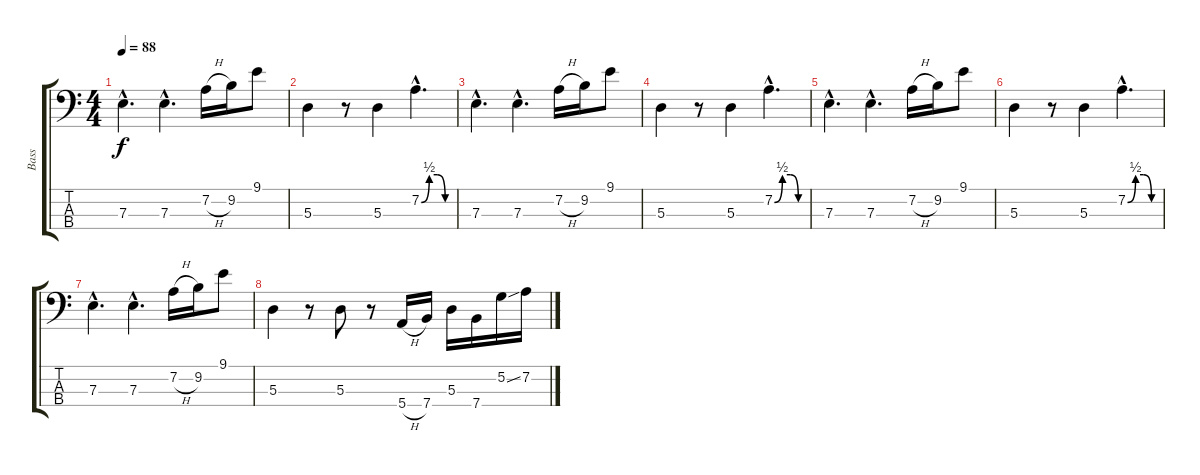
\track ("Bass" "Bass") {instrument fretlessbass}
\staff {score tabs}
\tuning (G2 D2 A1 E1) {hide}
\ts (4 4)
\tempo 88
\clef f4
\ks c
7.3{hac}.4{d dy f} 7.3{hac}.4{d} 7.2{h}.16 9.2.16 9.1.8 |
5.3.4 r.8 5.3.4 7.2{be (custom 0 0 15 2 30 2 45 0 60 0) hac}.4{d} |
7.3{hac}.4{d} 7.3{hac}.4{d} 7.2{h}.16 9.2.16 9.1.8 |
5.3.4 r.8 5.3.4 7.2{be (custom 0 0 15 2 30 2 45 0 60 0) hac}.4{d} |
7.3{hac}.4{d} 7.3{hac}.4{d} 7.2{h}.16 9.2.16 9.1.8 |
5.3.4 r.8 5.3.4 7.2{be (custom 0 0 15 2 30 2 45 0 60 0) hac}.4{d} |
7.3{hac}.4{d} 7.3{hac}.4{d} 7.2{h}.16 9.2.16 9.1.8 |
5.3.4 r.8 5.3.8 r.8 5.4{h}.16 7.4.16 5.3.16 7.4.16 5.2{ss}.16 7.2.16
